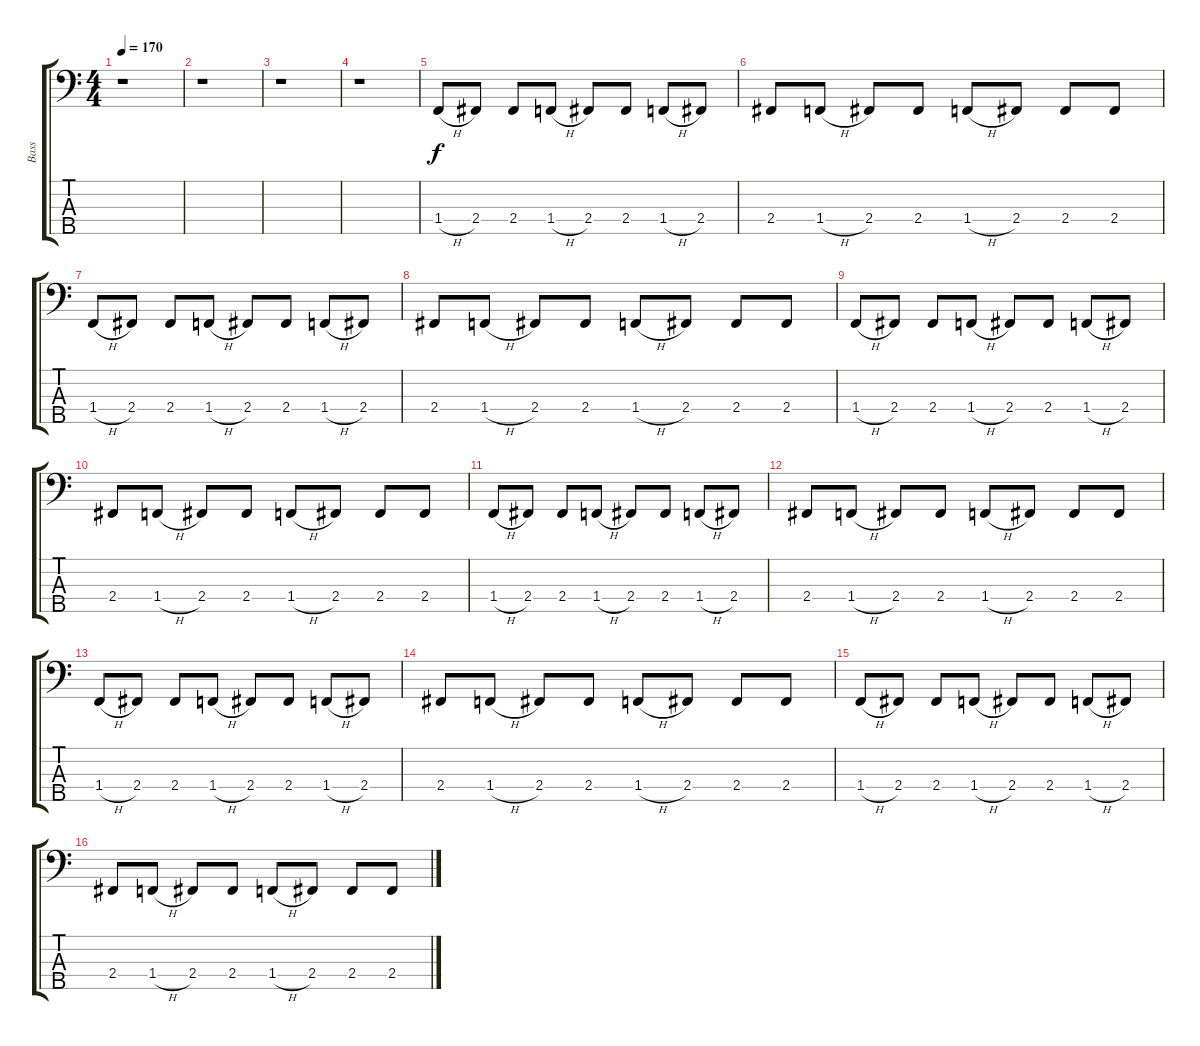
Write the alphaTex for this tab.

\track ("Bass" "Bass") {instrument electricbasspick}
\staff {score tabs}
\tuning (G2 D2 A1 E1 B0) {hide}
\ts (4 4)
\tempo 170
\clef f4
\ks c
r.1{dy f} |
r.1 |
r.1 |
r.1 |
1.4{h}.8 2.4.8 2.4.8 1.4{h}.8 2.4.8 2.4.8 1.4{h}.8 2.4.8 |
2.4.8 1.4{h}.8 2.4.8 2.4.8 1.4{h}.8 2.4.8 2.4.8 2.4.8 |
1.4{h}.8 2.4.8 2.4.8 1.4{h}.8 2.4.8 2.4.8 1.4{h}.8 2.4.8 |
2.4.8 1.4{h}.8 2.4.8 2.4.8 1.4{h}.8 2.4.8 2.4.8 2.4.8 |
1.4{h}.8 2.4.8 2.4.8 1.4{h}.8 2.4.8 2.4.8 1.4{h}.8 2.4.8 |
2.4.8 1.4{h}.8 2.4.8 2.4.8 1.4{h}.8 2.4.8 2.4.8 2.4.8 |
1.4{h}.8 2.4.8 2.4.8 1.4{h}.8 2.4.8 2.4.8 1.4{h}.8 2.4.8 |
2.4.8 1.4{h}.8 2.4.8 2.4.8 1.4{h}.8 2.4.8 2.4.8 2.4.8 |
1.4{h}.8 2.4.8 2.4.8 1.4{h}.8 2.4.8 2.4.8 1.4{h}.8 2.4.8 |
2.4.8 1.4{h}.8 2.4.8 2.4.8 1.4{h}.8 2.4.8 2.4.8 2.4.8 |
1.4{h}.8 2.4.8 2.4.8 1.4{h}.8 2.4.8 2.4.8 1.4{h}.8 2.4.8 |
2.4.8 1.4{h}.8 2.4.8 2.4.8 1.4{h}.8 2.4.8 2.4.8 2.4.8
